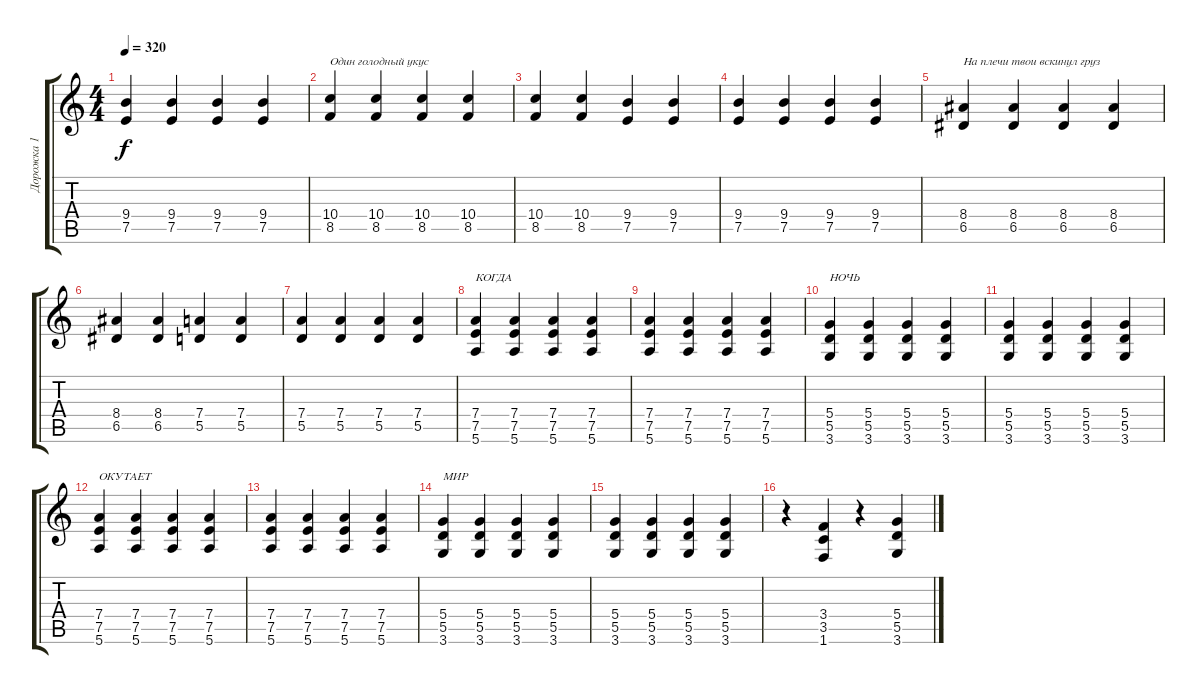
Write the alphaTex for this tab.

\track ("Дорожка 1" "Дорожка 1") {instrument distortionguitar}
\staff {score tabs}
\tuning (E4 B3 G3 D3 A2 E2) {hide}
\ts (4 4)
\tempo 320
\clef g2
\ks c
(9.4 7.5).4{dy f} (9.4 7.5).4 (9.4 7.5).4 (9.4 7.5).4 |
(10.4 8.5).4{txt "Один голодный укус"} (10.4 8.5).4 (10.4 8.5).4 (10.4 8.5).4 |
(10.4 8.5).4 (10.4 8.5).4 (9.4 7.5).4 (9.4 7.5).4 |
(9.4 7.5).4 (9.4 7.5).4 (9.4 7.5).4 (9.4 7.5).4 |
(8.4 6.5).4{txt "На плечи твои вскинул груз"} (8.4 6.5).4 (8.4 6.5).4 (8.4 6.5).4 |
(8.4 6.5).4 (8.4 6.5).4 (7.4 5.5).4 (7.4 5.5).4 |
(7.4 5.5).4 (7.4 5.5).4 (7.4 5.5).4 (7.4 5.5).4 |
(7.4 7.5 5.6).4{txt "КОГДА"} (7.4 7.5 5.6).4 (7.4 7.5 5.6).4 (7.4 7.5 5.6).4 |
(7.4 7.5 5.6).4 (7.4 7.5 5.6).4 (7.4 7.5 5.6).4 (7.4 7.5 5.6).4 |
(5.4 5.5 3.6).4{txt "НОЧЬ"} (5.4 5.5 3.6).4 (5.4 5.5 3.6).4 (5.4 5.5 3.6).4 |
(5.4 5.5 3.6).4 (5.4 5.5 3.6).4 (5.4 5.5 3.6).4 (5.4 5.5 3.6).4 |
(7.4 7.5 5.6).4{txt "ОКУТАЕТ"} (7.4 7.5 5.6).4 (7.4 7.5 5.6).4 (7.4 7.5 5.6).4 |
(7.4 7.5 5.6).4 (7.4 7.5 5.6).4 (7.4 7.5 5.6).4 (7.4 7.5 5.6).4 |
(5.4 5.5 3.6).4{txt "МИР"} (5.4 5.5 3.6).4 (5.4 5.5 3.6).4 (5.4 5.5 3.6).4 |
(5.4 5.5 3.6).4 (5.4 5.5 3.6).4 (5.4 5.5 3.6).4 (5.4 5.5 3.6).4 |
r.4 (3.4 3.5 1.6).4 r.4 (5.4 5.5 3.6).4
